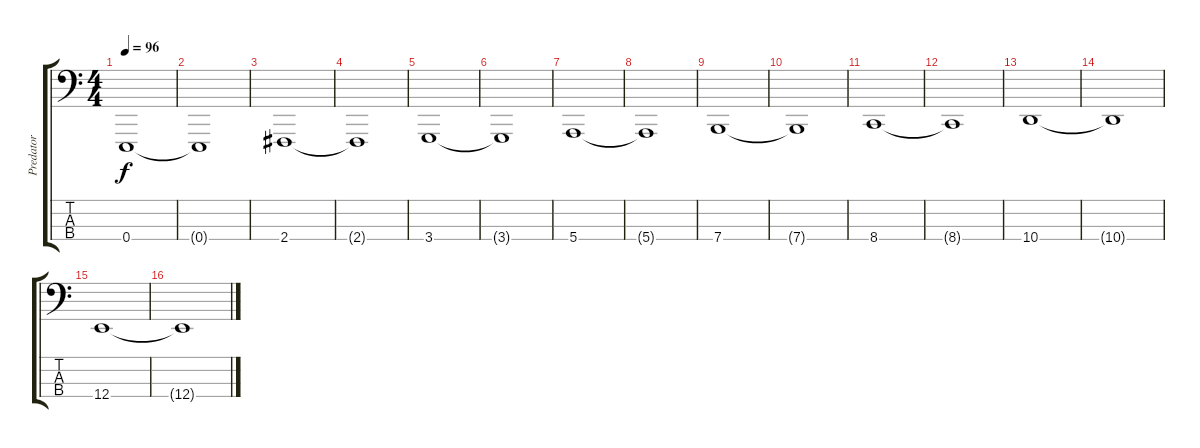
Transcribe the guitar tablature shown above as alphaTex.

\track ("Predator" "Predator") {instrument fx8scifi}
\staff {score tabs}
\tuning (G2 D2 A1 E1) {hide}
\ts (4 4)
\tempo 96
\clef f4
\ks c
0.4.1{dy f} |
0.4{t}.1 |
2.4.1 |
2.4{t}.1 |
3.4.1 |
3.4{t}.1 |
5.4.1 |
5.4{t}.1 |
7.4.1 |
7.4{t}.1 |
8.4.1 |
8.4{t}.1 |
10.4.1 |
10.4{t}.1 |
12.4.1 |
12.4{t}.1
